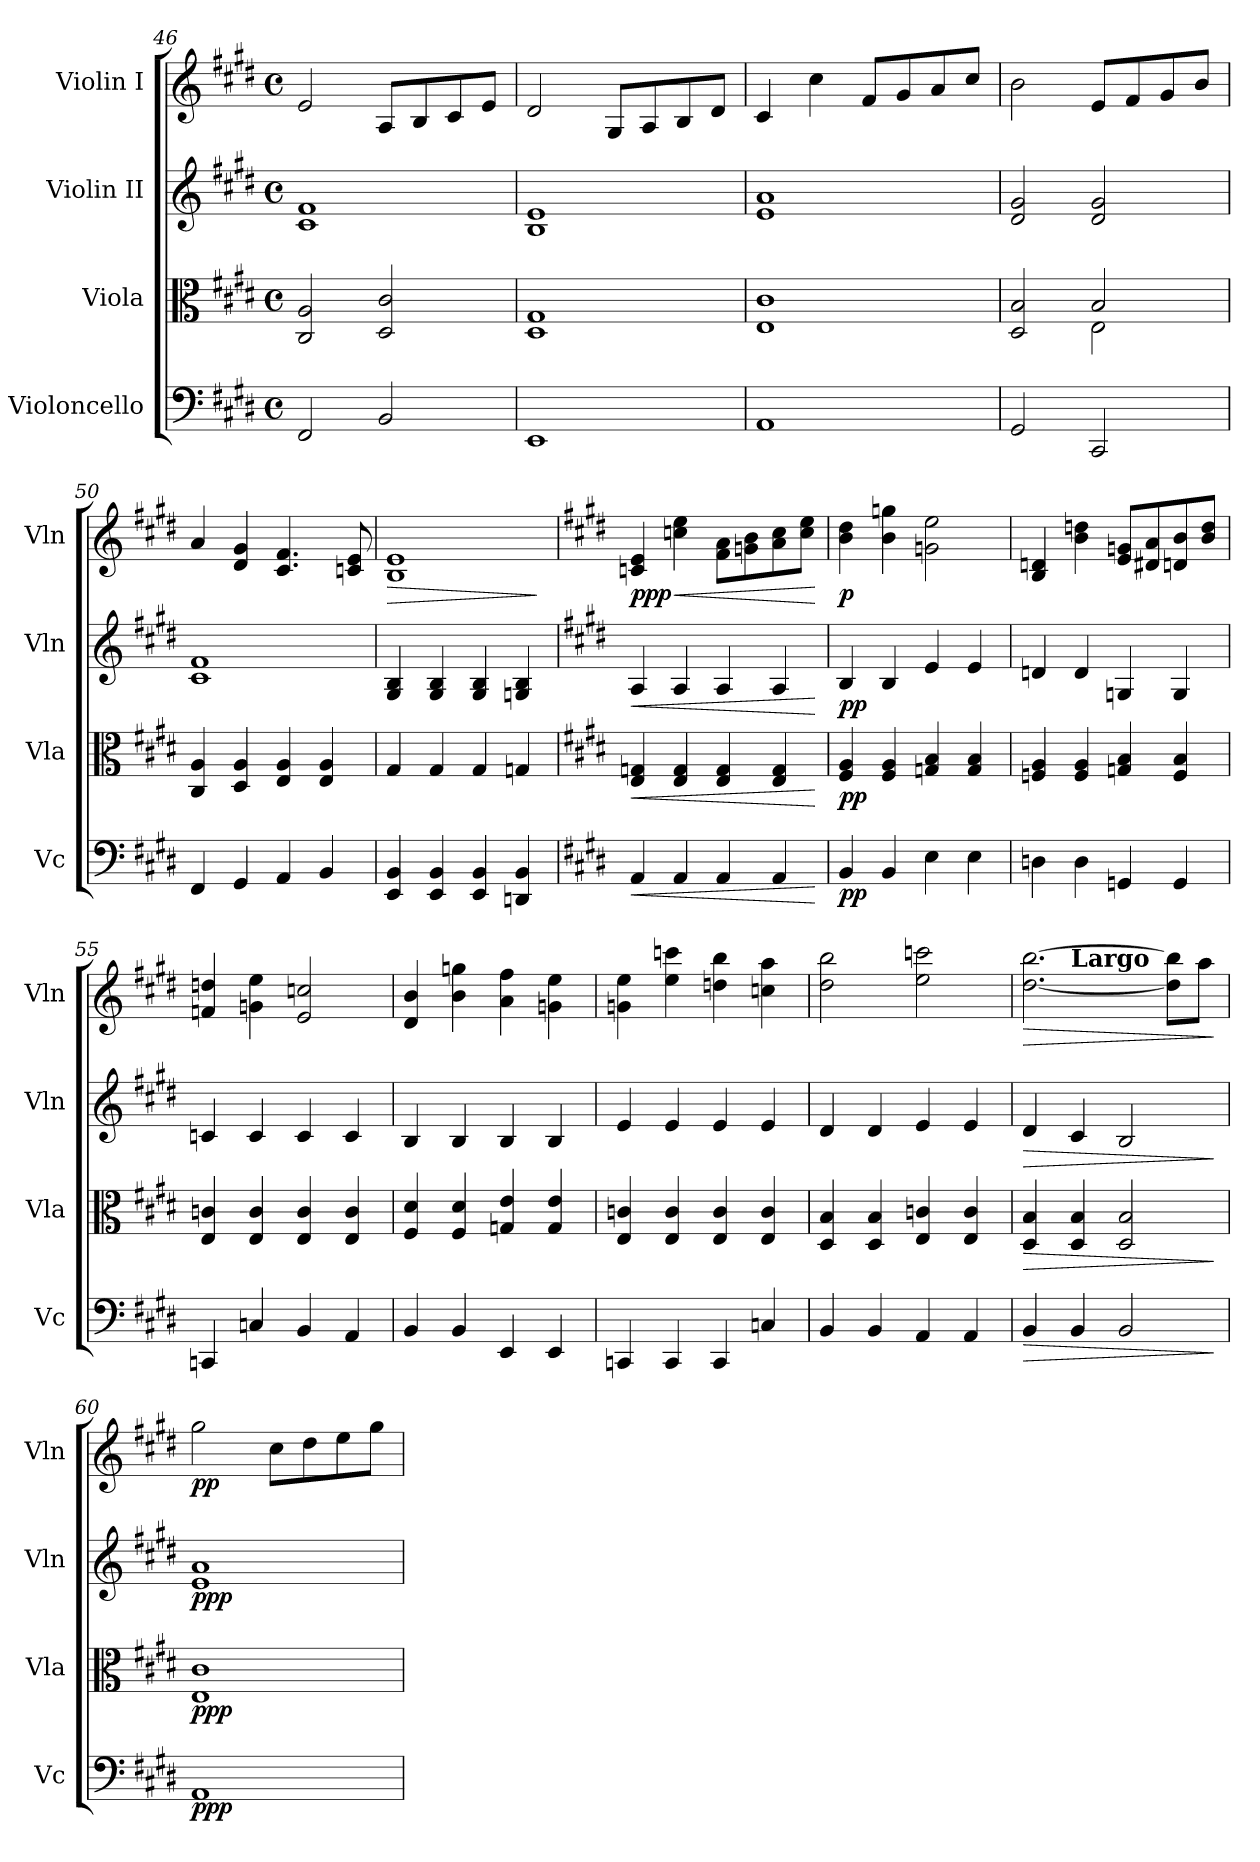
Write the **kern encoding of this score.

**kern	**dynam	**kern	**dynam	**kern	**dynam	**kern	**dynam
*part4	*part4	*part3	*part3	*part2	*part2	*part1	*part1
*staff4	*staff4	*staff3	*staff3	*staff2	*staff2	*staff1	*staff1
*I"Violoncello	*	*I"Viola	*	*I"Violin II	*	*I"Violin I	*
*I'Vc	*	*I'Vla	*	*I'Vln	*	*I'Vln	*
!!LO:LB:g=z
*clefF4	*	*clefC3	*	*clefG2	*	*clefG2	*
*k[f#c#g#d#]	*	*k[f#c#g#d#]	*	*k[f#c#g#d#]	*	*k[f#c#g#d#]	*
*M4/4	*	*M4/4	*	*M4/4	*	*M4/4	*
*met(c)	*	*met(c)	*	*met(c)	*	*met(c)	*
=46	=46	=46	=46	=46	=46	=46	=46
2FF#/	.	2C#/ 2A/	.	1c# 1f#	.	2e/	.
2BB/	.	2D#/ 2c#/	.	.	.	8A/L	.
.	.	.	.	.	.	8B/	.
.	.	.	.	.	.	8c#/	.
.	.	.	.	.	.	8e/J	.
=47	=47	=47	=47	=47	=47	=47	=47
1EE	.	1D# 1G#	.	1B 1e	.	2d#/	.
.	.	.	.	.	.	8G#/L	.
.	.	.	.	.	.	8A/	.
.	.	.	.	.	.	8B/	.
.	.	.	.	.	.	8d#/J	.
=48	=48	=48	=48	=48	=48	=48	=48
1AA	.	1E 1c#	.	1e 1a	.	4c#/	.
.	.	.	.	.	.	4cc#\	.
.	.	.	.	.	.	8f#/L	.
.	.	.	.	.	.	8g#/	.
.	.	.	.	.	.	8a/	.
.	.	.	.	.	.	8cc#/J	.
=49	=49	=49	=49	=49	=49	=49	=49
*	*	*^	*	*	*	*	*
2GG#/	.	2D#/ 2B/	2ryy	.	2d#/ 2g#/	.	2b\	.
2CC#/	.	2B/	2E\	.	2d#/ 2g#/	.	8e/L	.
.	.	.	.	.	.	.	8f#/	.
.	.	.	.	.	.	.	8g#/	.
.	.	.	.	.	.	.	8b/J	.
*	*	*v	*v	*	*	*	*	*
=50	=50	=50	=50	=50	=50	=50	=50
4FF#/	.	4C#/ 4A/	.	1c# 1f#	.	4a/	.
4GG#/	.	4D#/ 4A/	.	.	.	4d#/ 4g#/	.
4AA/	.	4E/ 4A/	.	.	.	4.c#/ 4.f#/	.
4BB/	.	4E/ 4A/	.	.	.	.	.
.	.	.	.	.	.	8cn/ 8e/	.
=51	=51	=51	=51	=51	=51	=51	=51
!	!	!	!	!	!	!	!LO:HP:b
4EE/ 4BB/	.	4G#/	.	4G#/ 4B/	.	1B 1e	>
4EE/ 4BB/	.	4G#/	.	4G#/ 4B/	.	.	.
4EE/ 4BB/	.	4G#/	.	4G#/ 4B/	.	.	.
4DDn/ 4BB/	.	4Gn/	.	4Gn/ 4B/	.	.	.
.	.	.	.	.	.	.	]
!!LO:PB:g=z
=52	=52	=52	=52	=52	=52	=52	=52
*k[f#c#g#d#]	*	*k[f#c#g#d#]	*	*k[f#c#g#d#]	*	*k[f#c#g#d#]	*
!	!LO:HP:b	!	!LO:HP:b	!	!LO:HP:b	!	!LO:HP:b
!	!	!	!	!	!	!	!LO:DY:n=1:b
4AA/	<	4E/ 4Gn/	<	4A/	<	4cn/ 4e/	< ppp
4AA/	.	4E/ 4G/	.	4A/	.	4ccn\ 4ee\	.
4AA/	.	4E/ 4G/	.	4A/	.	8f#\ 8a\L	.
.	.	.	.	.	.	8gn\ 8b\	.
4AA/	.	4E/ 4G/	.	4A/	.	8a\ 8cc\	.
.	.	.	.	.	.	8cc\ 8ee\J	.
.	[	.	[	.	[	.	[
=53	=53	=53	=53	=53	=53	=53	=53
!	!LO:DY:b	!	!LO:DY:b	!	!LO:DY:b	!	!LO:DY:b
4BB/	pp	4F#/ 4A/	pp	4B/	pp	4b\ 4dd#\	p
4BB/	.	4F#/ 4A/	.	4B/	.	4b\ 4ggn\	.
4E\	.	4Gn/ 4B/	.	4e/	.	2gn\ 2ee\	.
4E\	.	4G/ 4B/	.	4e/	.	.	.
=54	=54	=54	=54	=54	=54	=54	=54
4Dn\	.	4Fn/ 4A/	.	4dn/	.	4B/ 4dn/	.
4D\	.	4F/ 4A/	.	4d/	.	4b\ 4ddn\	.
4GGn/	.	4Gn/ 4B/	.	4Gn/	.	8e/ 8gn/L	.
.	.	.	.	.	.	8d#X/ 8a/	.
4GG/	.	4F/ 4B/	.	4G/	.	8dn/ 8b/	.
.	.	.	.	.	.	8b/ 8dd/J	.
=55	=55	=55	=55	=55	=55	=55	=55
4CCn/	.	4E/ 4cn/	.	4cn/	.	4fn/ 4ddn/	.
4Cn/	.	4E/ 4c/	.	4c/	.	4gn\ 4ee\	.
4BB/	.	4E/ 4c/	.	4c/	.	2e/ 2ccn/	.
4AA/	.	4E/ 4c/	.	4c/	.	.	.
=56	=56	=56	=56	=56	=56	=56	=56
4BB/	.	4F#/ 4d#/	.	4B/	.	4d#/ 4b/	.
4BB/	.	4F#/ 4d#/	.	4B/	.	4b\ 4ggn\	.
4EE/	.	4Gn/ 4e/	.	4B/	.	4a\ 4ff#\	.
4EE/	.	4G/ 4e/	.	4B/	.	4gn\ 4ee\	.
=57	=57	=57	=57	=57	=57	=57	=57
4CCn/	.	4E/ 4cn/	.	4e/	.	4gn\ 4ee\	.
4CC/	.	4E/ 4c/	.	4e/	.	4ee\ 4cccn\	.
4CC/	.	4E/ 4c/	.	4e/	.	4ddn\ 4bb\	.
4Cn/	.	4E/ 4c/	.	4e/	.	4ccn\ 4aa\	.
!!LO:LB:g=z
=58	=58	=58	=58	=58	=58	=58	=58
4BB/	.	4D#/ 4B/	.	4d#/	.	2dd#\ 2bb\	.
4BB/	.	4D#/ 4B/	.	4d#/	.	.	.
4AA/	.	4E/ 4cn/	.	4e/	.	2ee\ 2cccn\	.
4AA/	.	4E/ 4c/	.	4e/	.	.	.
=59	=59	=59	=59	=59	=59	=59	=59
!	!	!	!	!	!	!LO:TX:a:B:t=Rubato	!
!	!LO:HP:b	!	!LO:HP:b	!	!LO:HP:b	!	!LO:HP:b
*	*	*	*	*	*	*^	*
4BB/	>	4D#/ 4B/	>	4d#/	>	[2.dd#\ [2.bb\	4ryy	>
!	!	!	!	!	!	!	!LO:TX:a:B:t=Largo	!
4BB/	.	4D#/ 4B/	.	4c#/	.	.	2.ryy	.
2BB/	.	2D#/ 2B/	.	2B/	.	.	.	.
.	.	.	.	.	.	8dd#\] 8bb\]L	.	.
.	.	.	.	.	.	8aa\J	.	.
.	]	.	]	.	]	.	.	]
=60	=60	=60	=60	=60	=60	=60	=60	=60
!	!	!	!	!	!	!LO:TX:a:B:t=Tempo I	!	!
!	!LO:DY:b	!	!LO:DY:b	!	!LO:DY:b	!	!	!LO:DY:b
*	*	*	*	*	*	*v	*v	*
1AA	ppp	1E 1c#	ppp	1e 1a	ppp	2gg#\	pp
.	.	.	.	.	.	8cc#\L	.
.	.	.	.	.	.	8dd#\	.
.	.	.	.	.	.	8ee\	.
.	.	.	.	.	.	8gg#\J	.
=	=	=	=	=	=	=	=
*-	*-	*-	*-	*-	*-	*-	*-
